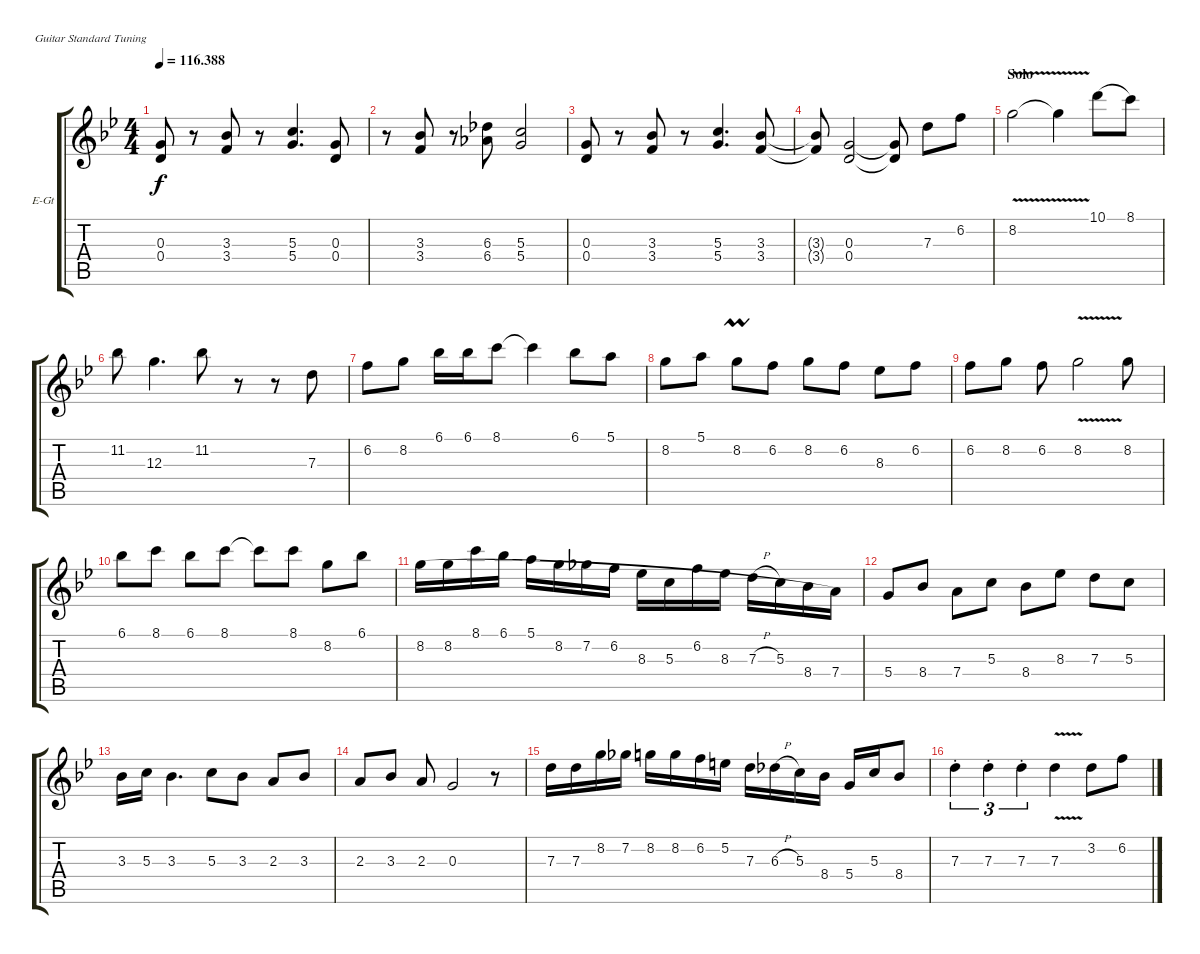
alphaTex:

\bracketExtendMode groupsimilarinstruments
\firstSystemTrackNameOrientation horizontal
\otherSystemsTrackNameOrientation horizontal
\track ("Electric Guitar 1" "E-Gt") {instrument distortionguitar}
\staff {score tabs}
\tuning (E4 B3 G3 D3 A2 E2)
\ts (4 4)
\tempo
116.388
\accidentals auto
\clef g2
\ottava regular
\simile none
\ks gminor
(0.4 0.3).8{dy f} r.8 (3.3 3.4).8 r.8 (5.4 5.3).4{d} (0.4 0.3).8 |
r.8 (3.3 3.4).8 r.8 (6.3 6.4).8 (5.3 5.4).2 |
(0.4 0.3).8 r.8 (3.3 3.4).8 r.8 (5.4 5.3).4{d} (3.4 3.3).8 |
(3.4{t} 3.3{t}).8 (0.4 0.3).2 (0.4{t} 0.3{t}).8 7.3.8 6.2.8 |
\section ("" "Solo")
8.2{v}.2 8.2{v t}.4 10.1.8{legatoorigin} 8.1.8 |
11.2.8 12.3.4{d} 11.2.8 r.8 r.8 7.3.8 |
6.2.8 8.2.8 6.1.16 6.1.16 8.1.8 8.1{t}.4 6.1.8 5.1.8 |
8.2.8 5.1.8 8.2{umordent}.8 6.2.8 8.2.8 6.2.8 8.3.8 6.2.8 |
6.2.8 8.2.8 6.2.8 8.2{v}.2 8.2.8 |
6.1.8 8.1.8 6.1.8 8.1.8 8.1{t}.8 8.1.8 8.2.8 6.1.8 |
8.2.16{legatoorigin} 8.2.16{legatoorigin} 8.1.16{legatoorigin} 6.1.16{legatoorigin} 5.1.16{legatoorigin} 8.2.16{legatoorigin} 7.2.16{legatoorigin} 6.2.16{legatoorigin} 8.3.16{legatoorigin} 5.3.16{legatoorigin} 6.2.16{legatoorigin} 8.3.16{legatoorigin} 7.3{h}.16{legatoorigin} 5.3.16{legatoorigin} 8.4.16{legatoorigin} 7.4.16 |
5.4.8 8.4.8 7.4.8 5.3.8 8.4.8 8.3.8 7.3.8 5.3.8 |
3.3.16 5.3.16 3.3.4{d} 5.3.8 3.3.8 2.3.8 3.3.8 |
2.3.8 3.3.8 2.3.8 0.3.2 r.8 |
7.3.16 7.3.16 8.2.16 7.2.16 8.2.16 8.2.16 6.2.16 5.2.16 7.3.16 6.3{h}.16 5.3.16 8.4.16 5.4.16 5.3.16 8.4.8 |
7.3{st}.4{tu (3 2)} 7.3{st}.4{tu (3 2)} 7.3{st}.4{tu (3 2)} 7.3{v}.4 3.2.8 6.2.8
